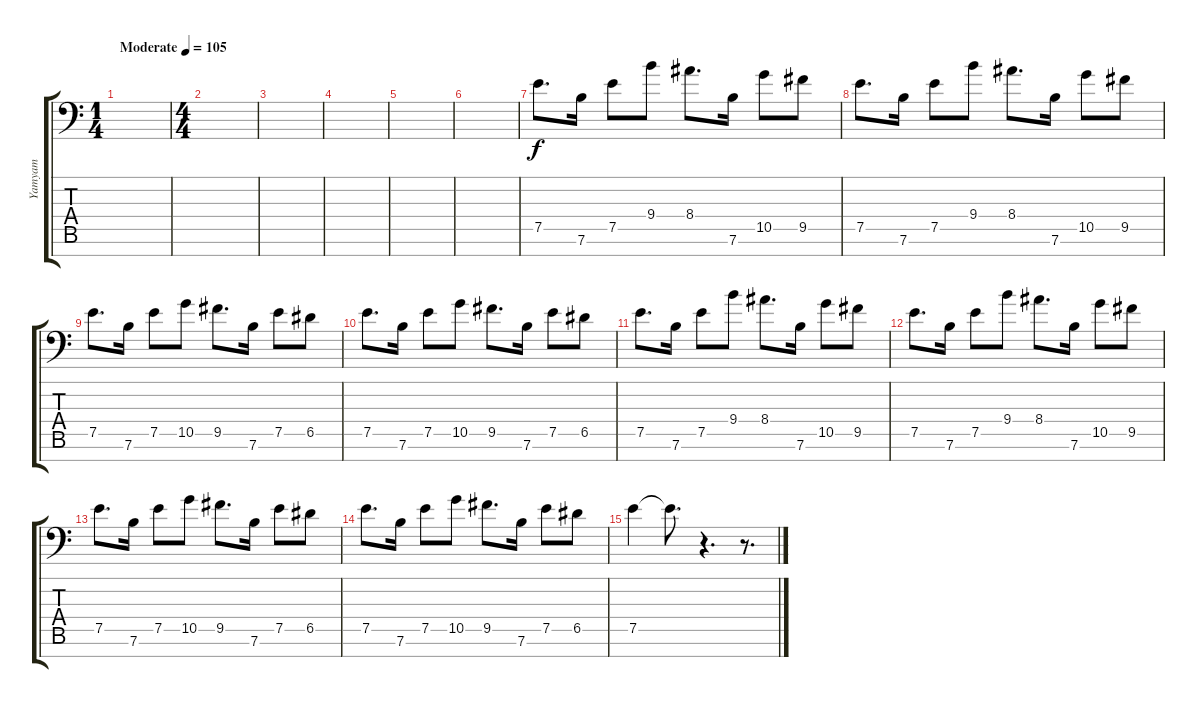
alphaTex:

\track ("Yamyam" "Yamyam") {instrument distortionguitar}
\staff {score tabs}
\tuning (E4 B3 G3 D3 A2 E2 A1) {hide}
\ts (1 4)
\tempo (105 "Moderate")
\clef f4
\ks c
|
\ts (4 4)
|
|
|
|
|
7.5.8{d} 7.6.16 7.5.8 9.4.8 8.4.8{d} 7.6.16 10.5.8 9.5.8 |
7.5.8{d} 7.6.16 7.5.8 9.4.8 8.4.8{d} 7.6.16 10.5.8 9.5.8 |
7.5.8{d} 7.6.16 7.5.8 10.5.8 9.5.8{d} 7.6.16 7.5.8 6.5.8 |
7.5.8{d} 7.6.16 7.5.8 10.5.8 9.5.8{d} 7.6.16 7.5.8 6.5.8 |
7.5.8{d} 7.6.16 7.5.8 9.4.8 8.4.8{d} 7.6.16 10.5.8 9.5.8 |
7.5.8{d} 7.6.16 7.5.8 9.4.8 8.4.8{d} 7.6.16 10.5.8 9.5.8 |
7.5.8{d} 7.6.16 7.5.8 10.5.8 9.5.8{d} 7.6.16 7.5.8 6.5.8 |
7.5.8{d} 7.6.16 7.5.8 10.5.8 9.5.8{d} 7.6.16 7.5.8 6.5.8 |
7.5.4 7.5{t}.8{d} r.4{d} r.8{d}
